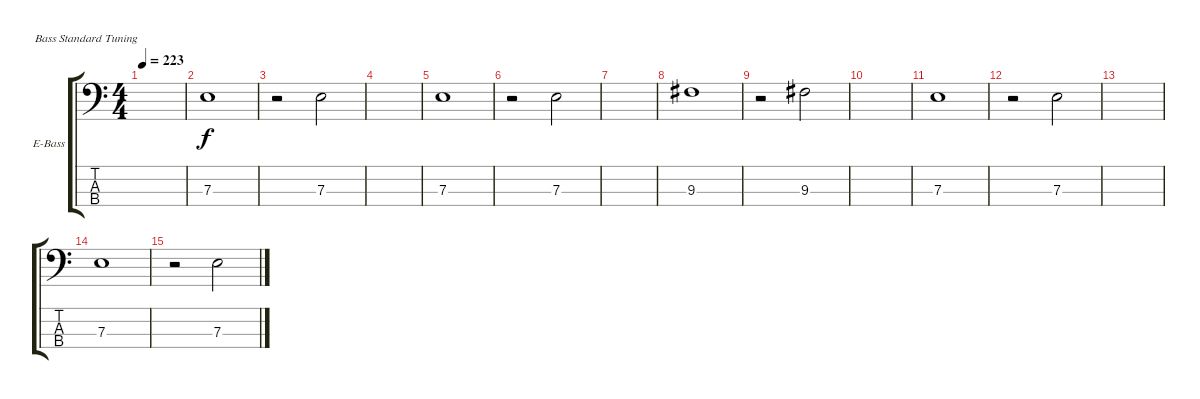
\defaultSystemsLayout 4
\bracketExtendMode groupsimilarinstruments
\firstSystemTrackNameOrientation horizontal
\otherSystemsTrackNameOrientation horizontal
\track ("Electric Bass" "E-Bass") {instrument electricbassfinger}
\staff {score tabs}
\tuning (G2 D2 A1 E1)
\ts (4 4)
\tempo 223
\clef f4
\scale
0.333333
\ks c
|
\scale
0.333333 7.3.1 |
\scale
0.333333 r.2 7.3.2 |
\scale
0.333333 |
\scale
0.333333 7.3.1 |
\scale
0.333333 r.2 7.3.2 |
\scale
0.333333 |
\scale
0.333333 9.3.1 |
\scale
0.333333 r.2 9.3.2 |
\scale
0.333333 |
\scale
0.333333 7.3.1 |
\scale
0.333333 r.2 7.3.2 |
\scale
0.333333 |
\scale
0.333333 7.3.1 |
\scale
0.333333 r.2 7.3.2
